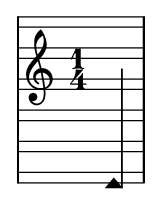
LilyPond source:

\version "2.14.0"

\header {
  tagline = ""
}

\paper {
  #(set-paper-size "a10")
}

%Customizing note head stencils based on pitch
%Defining stencils

upTriangle =
#(ly:make-stencil 
	(list 'embedded-ps
    "gsave
      currentpoint translate
      newpath
      -.1875 -.5 moveto
      .65625 .5 lineto
      1.5 -.5 lineto
      closepath
      fill
      grestore" )
    (cons -.1875 1.5)
    (cons -.5 .5)
)

downTriangle =
#(ly:make-stencil 
	(list 'embedded-ps
    "gsave
      currentpoint translate

      newpath
      .08 .34 moveto
      .65625 -.4 lineto
      1.2325 .34 lineto
      closepath
      0.12 setlinewidth
      stroke      

      newpath
      -.0775 .43 moveto
      .65625 -.43 lineto
      1.39 .43 lineto
      closepath
      0.1 setlinewidth
      stroke      
	  
	  newpath
      -.1675 .48 moveto
      .65625 -.48 lineto
      1.48 .48 lineto
      closepath
      0.04 setlinewidth
      stroke

      grestore" )
    (cons -.1875 1.5)
    (cons -.5 .5)
)

upTriLgr = 
#(ly:make-stencil 
	(list 'embedded-ps
    "gsave
      currentpoint translate
      newpath
      -.1875 -.5 moveto
      .65625 .5 lineto
      1.5 -.5 lineto
      closepath
      fill
	  newpath
	  -.5 0 moveto
	  1.8 0 lineto
      closepath
      .19 setlinewidth
      stroke  
      grestore" )
    (cons -.1875 1.5)
    (cons -.5 .5)
)

downTriLgr =
#(ly:make-stencil 
	(list 'embedded-ps
    "gsave
      currentpoint translate
      newpath
      .08 .34 moveto
      .65625 -.4 lineto
      1.2325 .34 lineto
      closepath
      0.12 setlinewidth
      stroke      
      newpath
      -.0775 .43 moveto
      .65625 -.43 lineto
      1.39 .43 lineto
      closepath
      0.1 setlinewidth
      stroke      
	  newpath
      -.1675 .48 moveto
      .65625 -.48 lineto
      1.48 .48 lineto
      closepath
      0.04 setlinewidth
      stroke
	  newpath
	  -.5 0 moveto
	  1.8 0 lineto
      closepath
      .19 setlinewidth
      stroke  
      grestore" )
    (cons -.1875 1.5)
    (cons -.5 .5)
)

%Based on the pitch's semitone, which note head
#(define (semitone-to-stencil semitone)
         (let ((s (modulo semitone 12)))
         	(case s
		((11) upTriLgr)
		((0) downTriLgr)
		(else (if (= (remainder semitone 2) 0) downTriangle upTriangle))
	))
)

%Get the pitch from the grob, convert to semitone, and send it on
#(define (stencil-notehead grob)
   (semitone-to-stencil 
	 (ly:pitch-semitones (ly:event-property (event-cause grob) 'pitch))))


%Begin stem attachment adjustment code
%Assign stem attachment values to variables

upTriUpStem 	= #'(1 . -1)
upTridownStem 	= #'(1 . .9)
downTriUpStem	= #'(1 . .9)
downTriDownStem	= #'(1 . -1)

%Based on the pitch, is the stem up or down, 
%Then based on pitch is the note head an up or down triangle

#(define (pitch-to-stem pitch stemdir)
	(if (= (modulo (ly:pitch-semitones pitch) 2) 1) 
		(if (= UP stemdir) upTriUpStem upTridownStem)		
		(if (= DOWN stemdir) downTriDownStem downTriUpStem)
	)
)

%Get the stem from notehead grob
#(define (notehead-get-notecolumn nhgrob)
   (ly:grob-parent nhgrob X))

#(define (notehead-get-stem nhgrob)
   (let ((notecolumn (notehead-get-notecolumn nhgrob)))
     (ly:grob-object notecolumn 'stem)))

%Get the pitch and stem direction from the grob and send it on
#(define (stem-adjuster nhgrob)
	(pitch-to-stem
	    (ly:event-property (event-cause nhgrob) 'pitch) 
		(ly:grob-property (notehead-get-stem nhgrob) 'direction) ))

%Begin double-stem for half note code
#(define (doubleStemmer grob)
   (if (= 1 (ly:grob-property grob 'duration-log))

		(ly:stencil-combine-at-edge
              (ly:stem::print grob)
              X
              (- (ly:grob-property grob 'direction))
              (ly:stem::print grob)
              -.42 0) ;; note: use .15 for other side

		(ly:stem::print grob)
	)
)

%End customization scripts


upTriangleEmpty =
#(ly:make-stencil 
	(list 'embedded-ps
    "gsave
      currentpoint translate
      newpath
      -.1875 -.5 moveto
      .65625 .5 lineto
      1.5 -.5 lineto
      closepath
      0.19 setlinewidth
      stroke
      grestore" )
    (cons -.1875 1.5)
    (cons -.5 .5)
)

upTriangleFull =
#(ly:make-stencil 
	(list 'embedded-ps
    "gsave
      currentpoint translate
      newpath
      -.1875 -.5 moveto
      .65625 .5 lineto
      1.5 -.5 lineto
      closepath
      fill
      grestore" )
    (cons -.1875 1.5)
    (cons -.5 .5)
)

downTriangleEmpty =
#(ly:make-stencil 
	(list 'embedded-ps
    "gsave
      currentpoint translate

      newpath
      .08 .34 moveto
      .65625 -.4 lineto
      1.2325 .34 lineto
      closepath
      0.12 setlinewidth
      stroke      

      newpath
      -.0775 .43 moveto
      .65625 -.43 lineto
      1.39 .43 lineto
      closepath
      0.1 setlinewidth
      stroke      
	  
	  newpath
      -.1675 .48 moveto
      .65625 -.48 lineto
      1.48 .48 lineto
      closepath
      0.04 setlinewidth
      stroke

      grestore" )
    (cons -.1875 1.5)
    (cons -.5 .5)
)

downTriangleFull =
#(ly:make-stencil 
	(list 'embedded-ps
    "gsave
      currentpoint translate

      newpath
      .08 .34 moveto
      .65625 -.4 lineto
      1.2325 .34 lineto
      closepath
      0.12 setlinewidth
      stroke      

      newpath
      -.0775 .43 moveto
      .65625 -.43 lineto
      1.39 .43 lineto
      closepath
      0.1 setlinewidth
      stroke      
	  
	  newpath
      -.1675 .48 moveto
      .65625 -.48 lineto
      1.48 .48 lineto
      closepath
      fill

      grestore" )
    (cons -.1875 1.5)
    (cons -.5 .5)
)

upTriLgr = 
#(ly:make-stencil 
	(list 'embedded-ps
    "gsave
      currentpoint translate
      newpath
      -.1875 -.5 moveto
      .65625 .5 lineto
      1.5 -.5 lineto
      closepath
      0.19 setlinewidth
      stroke
	  newpath
	  -.5 0 moveto
	  1.8 0 lineto
      closepath
      .19 setlinewidth
      stroke  
      grestore" )
    (cons -.1875 1.5)
    (cons -.5 .5)
)

downTriLgr =
#(ly:make-stencil 
	(list 'embedded-ps
    "gsave
      currentpoint translate
      newpath
      .08 .34 moveto
      .65625 -.4 lineto
      1.2325 .34 lineto
      closepath
      0.12 setlinewidth
      stroke      
      newpath
      -.0775 .43 moveto
      .65625 -.43 lineto
      1.39 .43 lineto
      closepath
      0.1 setlinewidth
      stroke      
	  newpath
      -.1675 .48 moveto
      .65625 -.48 lineto
      1.48 .48 lineto
      closepath
      0.04 setlinewidth
      stroke
	  newpath
	  -.5 0 moveto
	  1.8 0 lineto
      closepath
      .19 setlinewidth
      stroke  
      grestore" )
    (cons -.1875 1.5)
    (cons -.5 .5)
)

%Based on the pitch's semitone, which note head
#(define (semitone-to-stencil semitone)
         (let ((s (modulo semitone 12)))
         	(case s
		((11) upTriLgr)
		((0) downTriLgr)
                ((2 4) downTriangleEmpty)
                ((5 7 9) upTriangleEmpty)
                ((1 3) upTriangleFull)
                ((6 8 10) downTriangleFull)
	))
)

%Get the pitch from the grob, convert to semitone, and send it on
#(define (stencil-notehead grob)
   (semitone-to-stencil 
	 (ly:pitch-semitones (ly:event-property (event-cause grob) 'pitch))))


%Begin stem attachment adjustment code
%Assign stem attachment values to variables

upTriUpStem 	= #'(1 . -1)
upTridownStem 	= #'(1 . .9)
downTriUpStem	= #'(1 . .9)
downTriDownStem	= #'(1 . -1)

%Based on the pitch, is the stem up or down, 
%Then based on pitch is the note head an up or down triangle

#(define (pitch-to-stem pitch stemdir)
	(if (= (modulo (ly:pitch-semitones pitch) 2) 1) 
		(if (= UP stemdir) upTriUpStem upTridownStem)		
		(if (= DOWN stemdir) downTriDownStem downTriUpStem)
	)
)

%Get the stem from notehead grob
#(define (notehead-get-notecolumn nhgrob)
   (ly:grob-parent nhgrob X))

#(define (notehead-get-stem nhgrob)
   (let ((notecolumn (notehead-get-notecolumn nhgrob)))
     (ly:grob-object notecolumn 'stem)))

%Get the pitch and stem direction from the grob and send it on
#(define (stem-adjuster nhgrob)
	(pitch-to-stem
	    (ly:event-property (event-cause nhgrob) 'pitch) 
		(ly:grob-property (notehead-get-stem nhgrob) 'direction) ))

%Begin double-stem for half note code
#(define (doubleStemmer grob)
   (if (= 1 (ly:grob-property grob 'duration-log))

		(ly:stencil-combine-at-edge
              (ly:stem::print grob)
              X
              (- (ly:grob-property grob 'direction))
              (ly:stem::print grob)
              -.42 0) ;; note: use .15 for other side

		(ly:stem::print grob)
	)
)

%End customization scripts

down = {
      \override Stem #'direction = #DOWN     
}

up = {
      \override Stem #'direction = #UP
}

nl = {
      \once \override Score.RehearsalMark #'transparent = ##t
      \mark "C"
}

tn = {
  \override Staff.StaffSymbol #'line-positions = #'(10 8 4 2 -2 -4 -8 -10 -14 -16 -20 -22)
  \override NoteHead #'stem-attachment = #stem-adjuster
  \override NoteHead #'stencil = #stencil-notehead
  \override Stem #'stencil = #doubleStemmer
}

notes = \relative c {
      \time 1/4
      \autoBeamOff

      \up
      dis,,4
}

\new Staff \with {
  \remove "Accidental_engraver"
  \remove "Key_engraver" 
  staffLineLayoutFunction = #(lambda (p) (floor (/ (+ (ly:pitch-semitones p) 1) 2)))
  middleCPosition = #-6
  clefGlyph = #"clefs.G"
  clefPosition = #(+ -6 4)
}
{
  \tn
  \notes 
}


